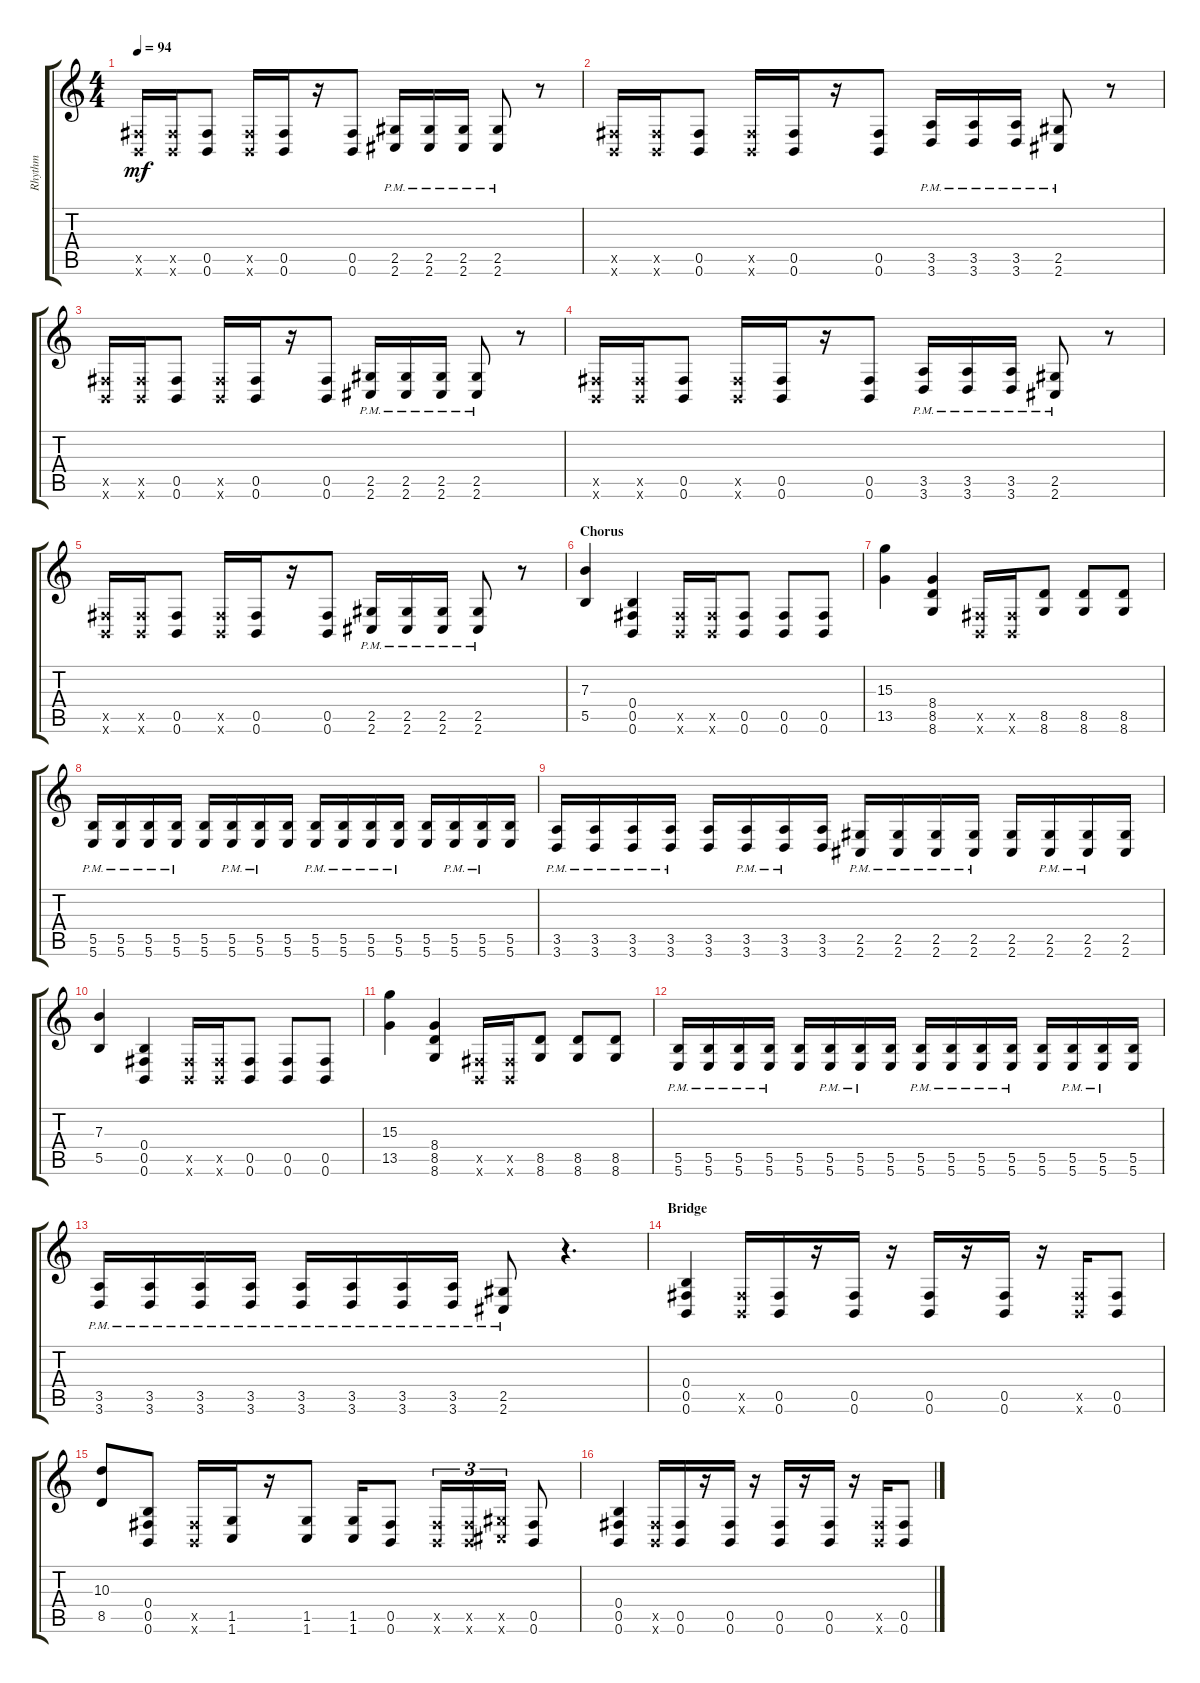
\track ("Rhythm" "Rhythm") {instrument distortionguitar}
\staff {score tabs}
\tuning (Db4 Ab3 E3 B2 Gb2 B1) {hide}
\ts (4 4)
\tempo 94
\clef g2
\ks c
(0.5{x} 0.6{x}).16{dy mf} (0.5{x} 0.6{x}).16 (0.5 0.6).8 (0.5{x} 0.6{x}).16 (0.5 0.6).16 r.16 (0.5 0.6).8 (2.5{pm} 2.6{pm}).16 (2.5{pm} 2.6{pm}).16 (2.5{pm} 2.6{pm}).16 (2.5{pm} 2.6{pm}).8 r.8 |
(0.5{x} 0.6{x}).16 (0.5{x} 0.6{x}).16 (0.5 0.6).8 (0.5{x} 0.6{x}).16 (0.5 0.6).16 r.16 (0.5 0.6).8 (3.5{pm} 3.6{pm}).16 (3.5{pm} 3.6{pm}).16 (3.5{pm} 3.6{pm}).16 (2.5{pm} 2.6{pm}).8 r.8 |
(0.5{x} 0.6{x}).16 (0.5{x} 0.6{x}).16 (0.5 0.6).8 (0.5{x} 0.6{x}).16 (0.5 0.6).16 r.16 (0.5 0.6).8 (2.5{pm} 2.6{pm}).16 (2.5{pm} 2.6{pm}).16 (2.5{pm} 2.6{pm}).16 (2.5{pm} 2.6{pm}).8 r.8 |
(0.5{x} 0.6{x}).16 (0.5{x} 0.6{x}).16 (0.5 0.6).8 (0.5{x} 0.6{x}).16 (0.5 0.6).16 r.16 (0.5 0.6).8 (3.5{pm} 3.6{pm}).16 (3.5{pm} 3.6{pm}).16 (3.5{pm} 3.6{pm}).16 (2.5{pm} 2.6{pm}).8 r.8 |
(0.5{x} 0.6{x}).16 (0.5{x} 0.6{x}).16 (0.5 0.6).8 (0.5{x} 0.6{x}).16 (0.5 0.6).16 r.16 (0.5 0.6).8 (2.5{pm} 2.6{pm}).16 (2.5{pm} 2.6{pm}).16 (2.5{pm} 2.6{pm}).16 (2.5{pm} 2.6{pm}).8 r.8 |
\section ("" "Chorus")
(7.3 5.5).4 (0.4 0.5 0.6).4 (0.5{x} 0.6{x}).16 (0.5{x} 0.6{x}).16 (0.5 0.6).8 (0.5 0.6).8 (0.5 0.6).8 |
(15.3 13.5).4 (8.4 8.5 8.6).4 (0.5{x} 0.6{x}).16 (0.5{x} 0.6{x}).16 (8.5 8.6).8 (8.5 8.6).8 (8.5 8.6).8 |
(5.5{pm} 5.6{pm}).16 (5.5{pm} 5.6{pm}).16 (5.5{pm} 5.6{pm}).16 (5.5{pm} 5.6{pm}).16 (5.5 5.6).16 (5.5{pm} 5.6{pm}).16 (5.5{pm} 5.6{pm}).16 (5.5 5.6).16 (5.5{pm} 5.6{pm}).16 (5.5{pm} 5.6{pm}).16 (5.5{pm} 5.6{pm}).16 (5.5{pm} 5.6{pm}).16 (5.5 5.6).16 (5.5{pm} 5.6{pm}).16 (5.5{pm} 5.6{pm}).16 (5.5 5.6).16 |
(3.5{pm} 3.6{pm}).16 (3.5{pm} 3.6{pm}).16 (3.5{pm} 3.6{pm}).16 (3.5{pm} 3.6{pm}).16 (3.5 3.6).16 (3.5{pm} 3.6{pm}).16 (3.5{pm} 3.6{pm}).16 (3.5 3.6).16 (2.5{pm} 2.6{pm}).16 (2.5{pm} 2.6{pm}).16 (2.5{pm} 2.6{pm}).16 (2.5{pm} 2.6{pm}).16 (2.5 2.6).16 (2.5{pm} 2.6{pm}).16 (2.5{pm} 2.6{pm}).16 (2.5 2.6).16 |
(7.3 5.5).4 (0.4 0.5 0.6).4 (0.5{x} 0.6{x}).16 (0.5{x} 0.6{x}).16 (0.5 0.6).8 (0.5 0.6).8 (0.5 0.6).8 |
(15.3 13.5).4 (8.4 8.5 8.6).4 (0.5{x} 0.6{x}).16 (0.5{x} 0.6{x}).16 (8.5 8.6).8 (8.5 8.6).8 (8.5 8.6).8 |
(5.5{pm} 5.6{pm}).16 (5.5{pm} 5.6{pm}).16 (5.5{pm} 5.6{pm}).16 (5.5{pm} 5.6{pm}).16 (5.5 5.6).16 (5.5{pm} 5.6{pm}).16 (5.5{pm} 5.6{pm}).16 (5.5 5.6).16 (5.5{pm} 5.6{pm}).16 (5.5{pm} 5.6{pm}).16 (5.5{pm} 5.6{pm}).16 (5.5{pm} 5.6{pm}).16 (5.5 5.6).16 (5.5{pm} 5.6{pm}).16 (5.5{pm} 5.6{pm}).16 (5.5 5.6).16 |
(3.5{pm} 3.6{pm}).16 (3.5{pm} 3.6{pm}).16 (3.5{pm} 3.6{pm}).16 (3.5{pm} 3.6{pm}).16 (3.5{pm} 3.6{pm}).16 (3.5{pm} 3.6{pm}).16 (3.5{pm} 3.6{pm}).16 (3.5{pm} 3.6{pm}).16 (2.5{pm} 2.6{pm}).8 r.4{d} |
\section ("" "Bridge")
(0.4 0.5 0.6).4 (0.5{x} 0.6{x}).16 (0.5 0.6).16 r.16 (0.5 0.6).16 r.16 (0.5 0.6).16 r.16 (0.5 0.6).16 r.16 (0.5{x} 0.6{x}).16 (0.5 0.6).8 |
(10.3 8.5).8 (0.4 0.5 0.6).8 (0.5{x} 0.6{x}).16 (1.5 1.6).16 r.16 (1.5 1.6).8 (1.5 1.6).16 (0.5 0.6).8 (0.5{x} 0.6{x}).16{tu (3 2)} (0.5{x} 0.6{x}).16{tu (3 2)} (2.5{x} 2.6{x}).16{tu (3 2)} (0.5 0.6).8 |
(0.4 0.5 0.6).4 (0.5{x} 0.6{x}).16 (0.5 0.6).16 r.16 (0.5 0.6).16 r.16 (0.5 0.6).16 r.16 (0.5 0.6).16 r.16 (0.5{x} 0.6{x}).16 (0.5 0.6).8
